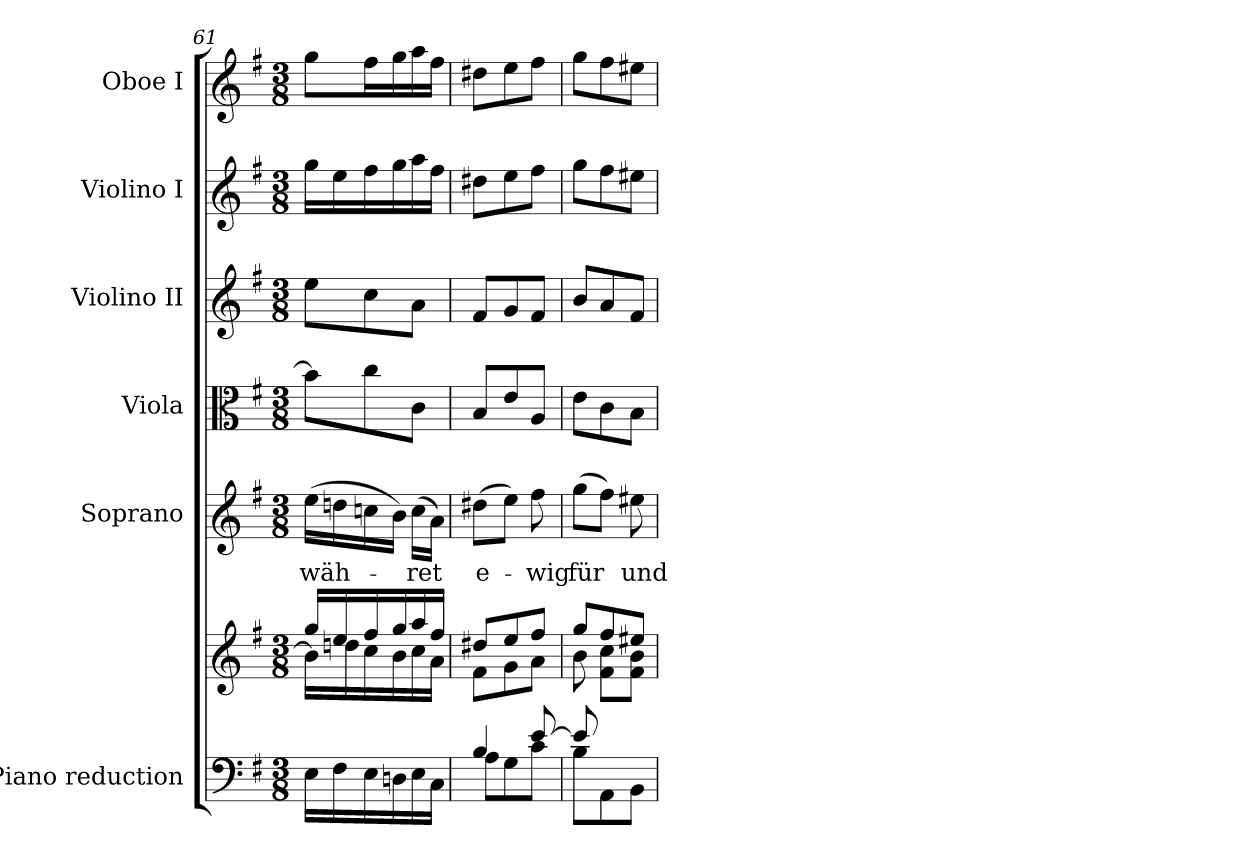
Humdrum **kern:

**kern	**kern	**kern	**text	**kern	**kern	**kern	**kern
*part6	*part6	*part5	*part5	*part4	*part3	*part2	*part1
*staff7	*staff6	*staff5	*staff5	*staff4	*staff3	*staff2	*staff1
*I"Piano reduction	*	*I"Soprano	*	*I"Viola	*I"Violino II	*I"Violino I	*I"Oboe I
*I'Pno	*	*	*	*I'Vla	*I'Vln	*I'Vln	*I'Ob
*clefF4	*clefG2	*clefG2	*	*clefC3	*clefG2	*clefG2	*clefG2
*k[f#]	*k[f#]	*k[f#]	*	*k[f#]	*k[f#]	*k[f#]	*k[f#]
*M3/8	*M3/8	*M3/8	*	*M3/8	*M3/8	*M3/8	*M3/8
=61	=61	=61	=61	=61	=61	=61	=61
*	*^	*	*	*	*	*	*
!	!	!	!	!LO:LY:b	!	!	!	!
16E\LL	16gg/LL	16b\LL]	(16ee\LL	wäh-	8b\L]	8ee\L	16gg\LL	8gg\L
16F#\	16ee/	16ddn\	16ddn\	.	.	.	16ee\	.
16E\	16ff#/	16cc\	16ccn\	.	8cc\	8cc\	16ff#\	16ff#\L
16Dn\	16gg/	16b\	16b\JJ)	.	.	.	16gg\	16gg\
!	!	!	!	!LO:LY:b	!	!	!	!
16E\	16aa/	16cc\	(16cc\LL	-ret	8c\J	8a\J	16aa\	16aa\
16C\JJ	16ff#/JJ	16a\JJ	16a\JJ)	.	.	.	16ff#\JJ	16ff#\JJ
=62	=62	=62	=62	=62	=62	=62	=62	=62
*^	*	*	*	*	*	*	*	*
!	!	!	!	!	!LO:LY:b	!	!	!	!
4B/	8A\L	8dd#X/L	8f#\L	(8dd#X\L	e-	8B/L	8f#/L	8dd#X\L	8dd#X\L
.	8G\	8ee/	8g\	8ee\J)	.	8e/	8g/	8ee\	8ee\
!	!	!	!	!	!LO:LY:b	!	!	!	!
[8e/	8c\J	8ff#/J	8a\J	8ff#\	-wig	8A/J	8f#/J	8ff#\J	8ff#\J
=63	=63	=63	=63	=63	=63	=63	=63	=63	=63
!	!	!	!	!	!LO:LY:b	!	!	!	!
8e/]	8B\L	8gg/L	8b\	(8gg\L	für	8e\L	8b/L	8gg\L	8gg\L
4ryy	8AA\	8ff#/	8f#\ 8cc\L	8ff#\J)	.	8c\	8a/	8ff#\	8ff#\
!	!	!	!	!	!LO:LY:b	!	!	!	!
.	8BB\J	8ee#X/J	8f#\ 8b\J	8ee#X\	und	8B\J	8f#/J	8ee#X\J	8ee#X\J
*v	*v	*	*	*	*	*	*	*	*
*	*v	*v	*	*	*	*	*	*
=	=	=	=	=	=	=	=
*-	*-	*-	*-	*-	*-	*-	*-
